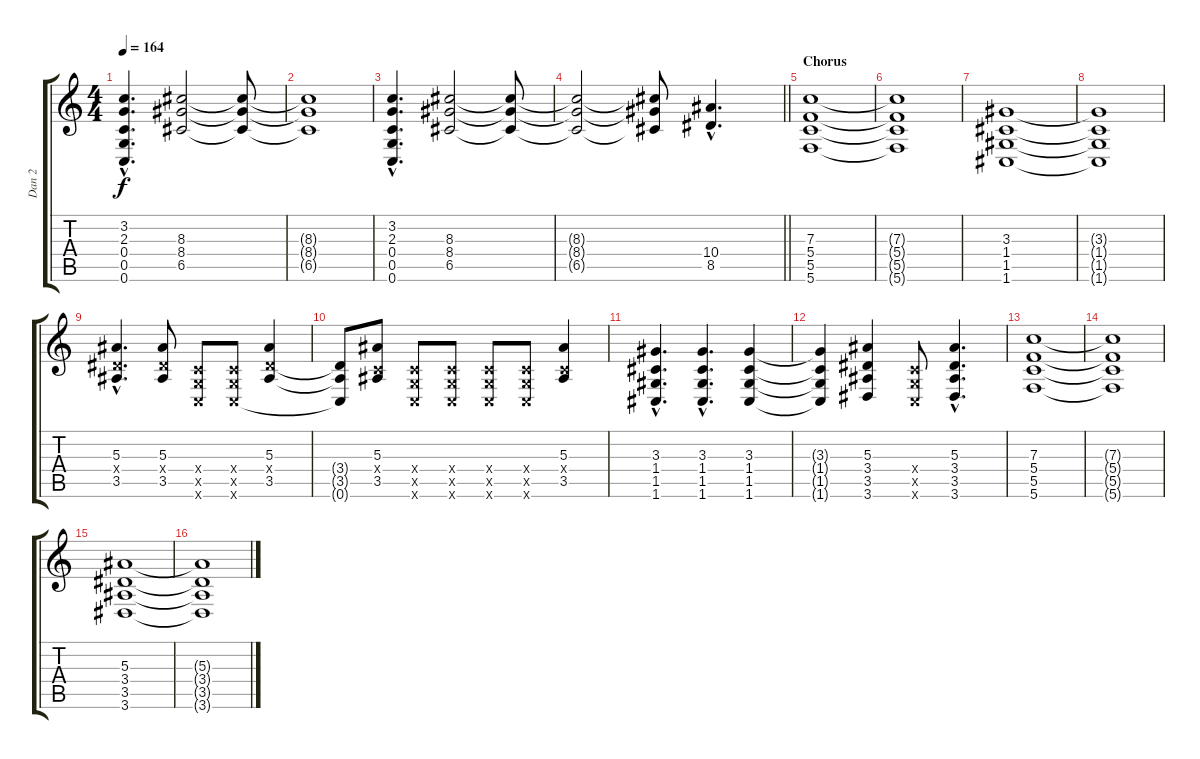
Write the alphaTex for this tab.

\track ("Dan 2" "Dan 2") {instrument distortionguitar}
\staff {score tabs}
\tuning (D4 A3 F3 C3 G2 C2) {hide}
\ts (4 4)
\tempo 164
\clef g2
\ks c
(3.2{hac} 2.3{hac} 0.4{hac} 0.5{hac} 0.6{hac}).4{d dy f} (8.3 8.4 6.5).2 (8.3{t} 8.4{t} 6.5{t}).8 |
(8.3{t} 8.4{t} 6.5{t}).1 |
(3.2{hac} 2.3{hac} 0.4{hac} 0.5{hac} 0.6{hac}).4{d} (8.3 8.4 6.5).2 (8.3{t} 8.4{t} 6.5{t}).8 |
\barLineRight lightlight
(8.3{t} 8.4{t} 6.5{t}).2 (8.3{t} 8.4{t} 6.5{t}).8 (10.4{hac} 8.5{hac}).4{d} |
\section ("" "Chorus")
(7.3 5.4 5.5 5.6).1 |
(7.3{t} 5.4{t} 5.5{t} 5.6{t}).1 |
(3.3 1.4 1.5 1.6).1 |
(3.3{t} 1.4{t} 1.5{t} 1.6{t}).1 |
(5.3{hac} 3.4{hac x} 3.5{hac}).4{d} (5.3 3.4{x} 3.5).8 (0.4{x} 0.5{x} 0.6{x}).8 (0.4{x} 0.5{x} 0.6{x}).8 (5.3 3.4{x} 3.5).4 |
(3.4{t} 3.5{t} 0.6{t}).8 (5.3 0.4{x} 3.5).8 (0.4{x} 0.5{x} 0.6{x}).8 (0.4{x} 0.5{x} 0.6{x}).8 (0.4{x} 0.5{x} 0.6{x}).8 (0.4{x} 0.5{x} 0.6{x}).8 (5.3 0.4{x} 3.5).4 |
(3.3{hac} 1.4{hac} 1.5{hac} 1.6{hac}).4{d} (3.3{hac} 1.4{hac} 1.5{hac} 1.6{hac}).4{d} (3.3 1.4 1.5 1.6).4 |
(3.3{t} 1.4{t} 1.5{t} 1.6{t}).4 (5.3 3.4 3.5 3.6).4 (0.4{x} 0.5{x} 0.6{x}).8 (5.3{hac} 3.4{hac} 3.5{hac} 3.6{hac}).4{d} |
(7.3 5.4 5.5 5.6).1 |
(7.3{t} 5.4{t} 5.5{t} 5.6{t}).1 |
(5.3 3.4 3.5 3.6).1 |
(5.3{t} 3.4{t} 3.5{t} 3.6{t}).1
